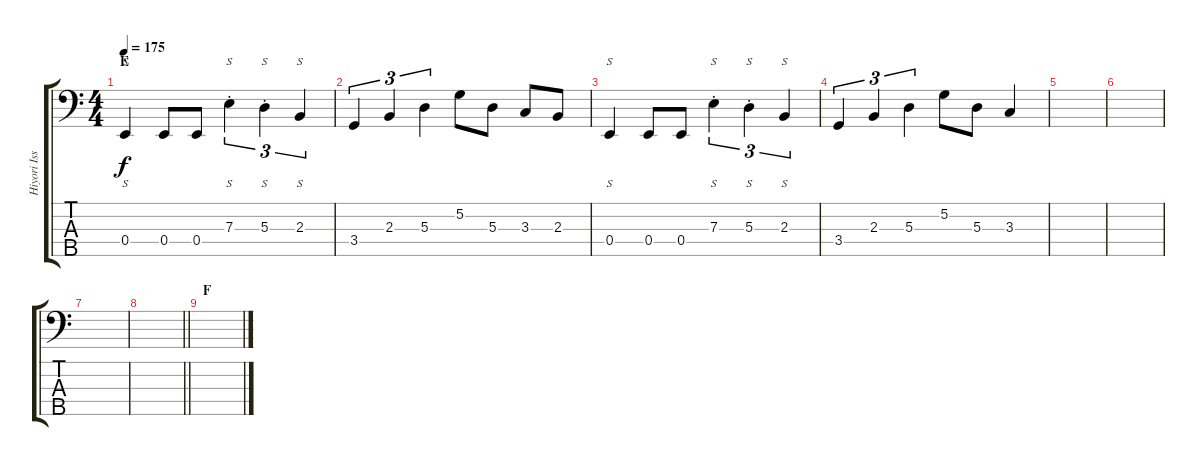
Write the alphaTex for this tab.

\track ("Hiyori Isshiki" "Hiyori Iss") {instrument electricbasspick}
\staff {score tabs}
\tuning (G2 D2 A1 E1 B0) {hide}
\ts (4 4)
\section ("" "E")
\tempo 175
\clef f4
\ks aminor
0.4.4{s dy f} 0.4.8 0.4.8 7.3{st}.4{s tu (3 2)} 5.3{st}.4{s tu (3 2)} 2.3.4{s tu (3 2)} |
3.4.4{tu (3 2)} 2.3.4{tu (3 2)} 5.3.4{tu (3 2)} 5.2.8 5.3.8 3.3.8 2.3.8 |
0.4.4{s} 0.4.8 0.4.8 7.3{st}.4{s tu (3 2)} 5.3{st}.4{s tu (3 2)} 2.3.4{s tu (3 2)} |
3.4.4{tu (3 2)} 2.3.4{tu (3 2)} 5.3.4{tu (3 2)} 5.2.8 5.3.8 3.3.4 |
|
|
|
\barLineRight lightlight
|
\section ("" "F")
